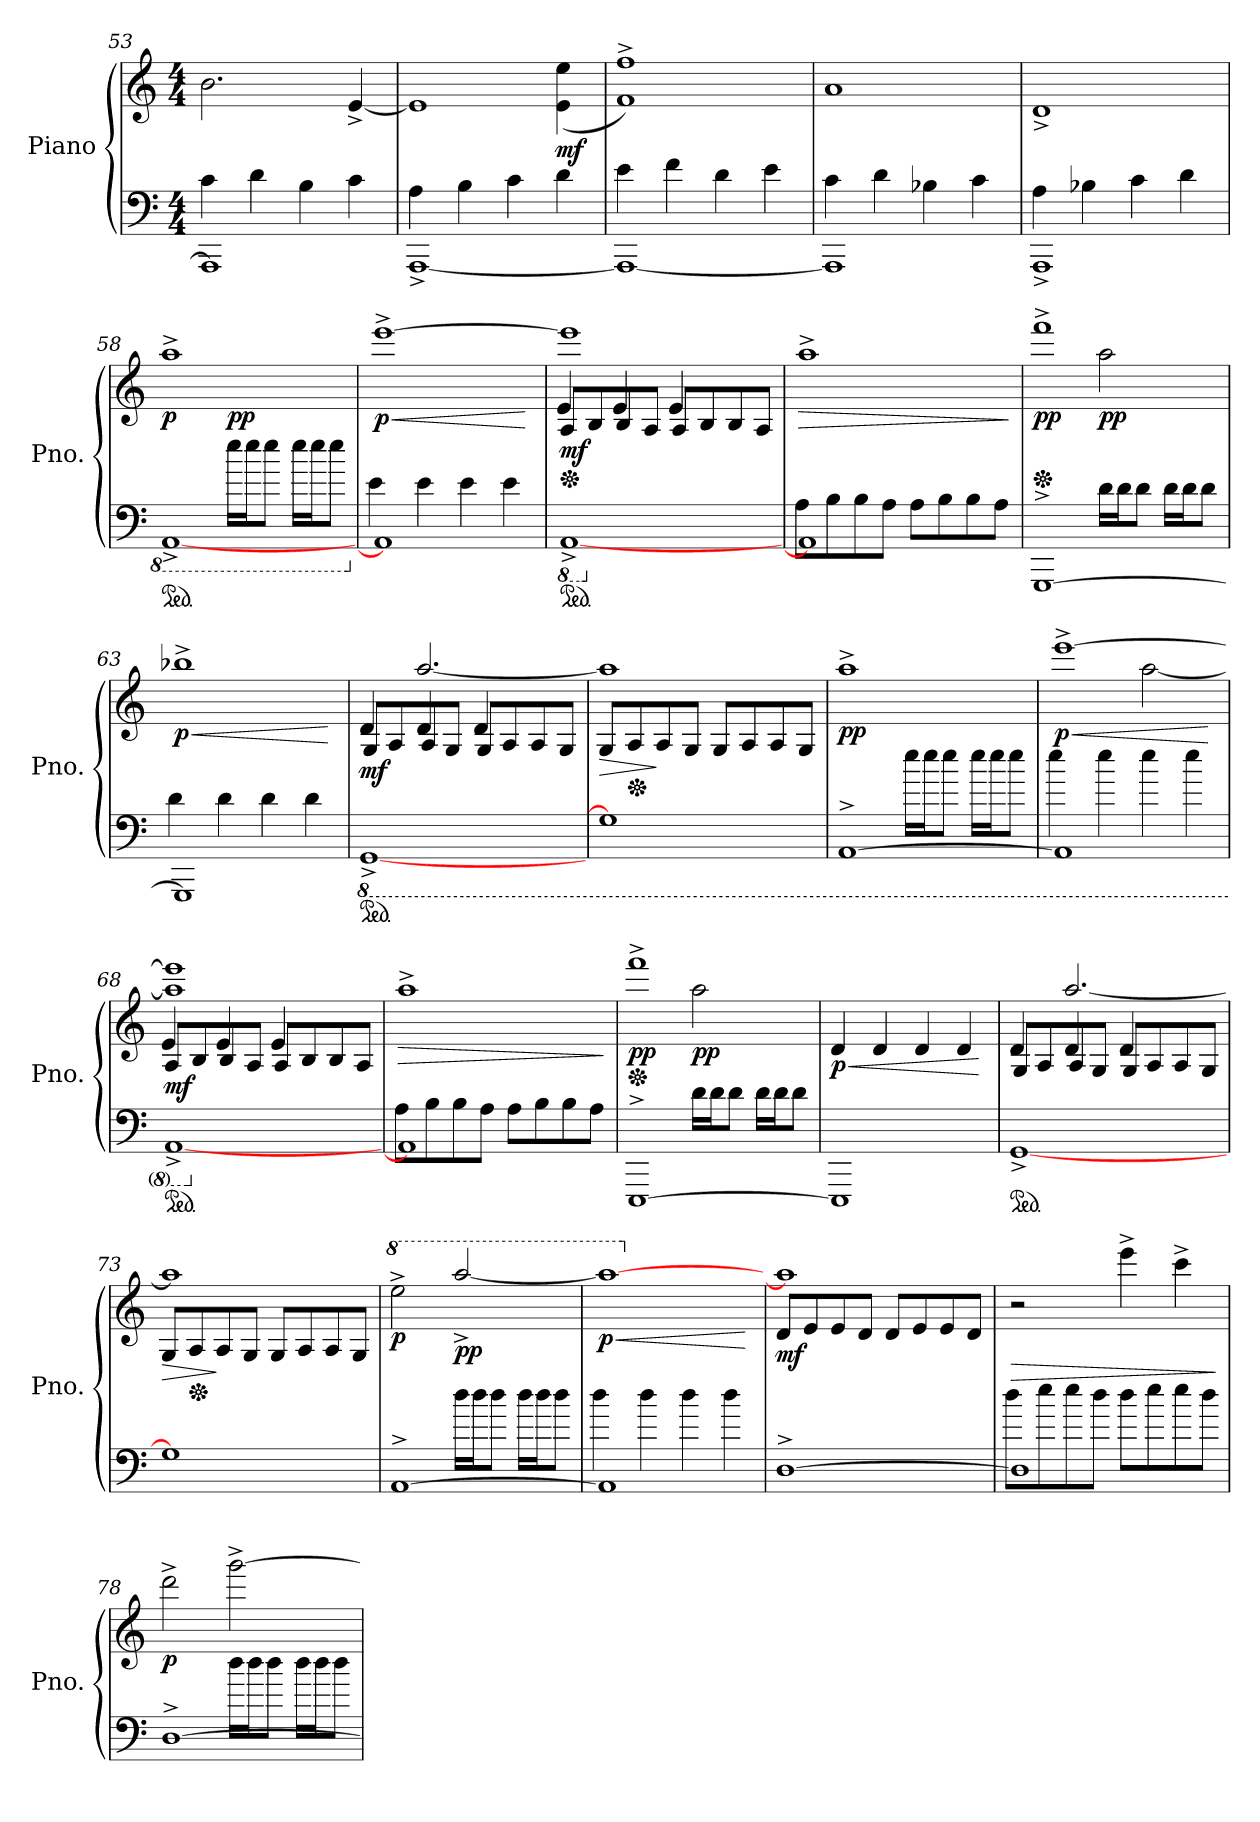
**kern	**kern	**dynam
*part1	*part1	*part1
*staff2	*staff1	*staff1/2
*I"Piano	*	*
*I'Pno.	*	*
*clefF4	*clefG2	*
*k[]	*k[]	*
*M4/4	*M4/4	*
=53	=53	=53
*^	*	*
4c\	1AAA]	2.b\	.
4d\	.	.	.
4B\	.	.	.
4c\	.	[4e^/	.
=54	=54	=54	=54
*	*	*^	*
4A\	[1AAA^	1e]	2.ryy	.
4B\	.	.	.	.
4c\	.	.	.	.
!	!	!	!	!LO:DY:b
4d\	.	.	(>4e\ 4ee\	mf
*	*	*v	*v	*
=55	=55	=55	=55
4e\	1AAA_	1f^ 1ff^)	.
4f\	.	.	.
4d\	.	.	.
4e\	.	.	.
=56	=56	=56	=56
4c\	1AAA]	1a	.
4d\	.	.	.
4B-X\	.	.	.
4c\	.	.	.
!!LO:LB:g=z
=57	=57	=57	=57
4A\	1AAA^	1d^	.
4B-X\	.	.	.
4c\	.	.	.
4d\	.	.	.
=58	=58	=58	=58
*8ba	*	*	*
*ped	*	*	*
!	!	!	!LO:DY:b
*	*	*^	*
2ryy	[1AAA^	1aa^	2ryy	p
!	!	!	!	!LO:DY:b
16e\LL	.	.	2ryy	pp
16e\J	.	.	.	.
8e\J	.	.	.	.
16e\LL	.	.	.	.
16e\J	.	.	.	.
8e\J	.	.	.	.
*	*	*v	*v	*
=59	=59	=59	=59
*X8ba	*	*	*
*	*	*^	*
!	!	!	!	!LO:HP:b
!	!	!	!	!LO:DY:n=1:b
*	*	*v	*v	*
1AA]	4e\	[1eee^	< p
.	4e\	.	.
.	4e\	.	.
.	4e\	.	.
*v	*v	*	*
.	.	[
=60	=60	=60
*8ba	*	*
*ped	*	*
*	*Xped	*
*	*^	*
*	*	*^	*
!	!	!	!	!LO:DY:b
[1AAA^	1eee]	8A/L	4e/	mf
.	.	8B/	.	.
.	.	8B/	4e/	.
.	.	8A/J	.	.
.	.	8A/L	4e/	.
.	.	8B/	.	.
.	.	8B/	4ryy	.
.	.	8A/J	.	.
*	*v	*v	*v	*
=61	=61	=61
*X8ba	*	*
*^	*^	*
!	!	!	!	!LO:HP:b
*	*	*v	*v	*
1AA]	8A\L	1aa^	>
.	8B\	.	.
.	8B\	.	.
.	8A\J	.	.
.	8A\L	.	.
.	8B\	.	.
.	8B\	.	.
.	8A\J	.	.
*v	*v	*	*
.	.	]
!!LO:LB:g=z
=62	=62	=62
*^	*	*
*	*	*Xped	*
*	*	*^	*
!	!	!	!	!LO:DY:b
!	!	!	!	!LO:DY:n=1:b
[1GGG^	2ryy	1fff^	2ryy	p p
!	!	!	!	!LO:DY:n=2:b
.	16d\LL	.	2aa\	pp
.	16d\J	.	.	.
.	8d\J	.	.	.
.	16d\LL	.	.	.
.	16d\J	.	.	.
.	8d\J	.	.	.
*	*	*v	*v	*
=63	=63	=63	=63
!	!	!	!LO:HP:b
!	!	!	!LO:DY:n=1:b
1GGG]	4d\	1bb-X^	< p
.	4d\	.	.
.	4d\	.	.
.	4d\	.	.
*v	*v	*	*
.	.	[
=64	=64	=64
*ped	*	*
*8ba	*	*
*	*^	*
*	*	*^	*
!	!	!	!	!LO:DY:b
[1GGG^	4d/	4ryy	8G/L	mf
.	.	.	8A/	.
.	4d/	[2.aa/	8A/	.
.	.	.	8G/J	.
.	4d/	.	8G/L	.
.	.	.	8A/	.
.	4ryy	.	8A/	.
.	.	.	8G/J	.
=65	=65	=65	=65	=65
!	!	!	!	!LO:HP:b
*	*	*v	*v	*
1GG]	1aa]	8G/L	>
*	*Xped	*	*
.	.	8A/	.
.	.	8A/	]
.	.	8G/J	.
.	.	8G/L	.
.	.	8A/	.
.	.	8A/	.
.	.	8G/J	.
*	*v	*v	*
!!LO:LB:g=z
=66	=66	=66
*^	*	*
*	*	*X8ba	*
*	*	*^	*
!	!	!	!	!LO:DY:b
!	!	!	!	!LO:DY:n=1:b
*	*	*v	*v	*
[1AAA^	2ryy	1aa^	p p
.	16e\LL	.	.
.	16e\J	.	.
.	8e\J	.	.
.	16e\LL	.	.
.	16e\J	.	.
.	8e\J	.	.
=67	=67	=67	=67
!	!	!	!LO:HP:b
*	*	*^	*
!	!	!	!	!LO:DY:n=1:b
1AAA]	4e\	[1eee^	2ryy	< p
.	4e\	.	.	.
.	4e\	.	[2aa\	.
.	4e\	.	.	.
*v	*v	*	*	*
*	*v	*v	*
.	.	[
=68	=68	=68
*8ba	*	*
*ped	*	*
*	*^	*
*	*	*^	*
!	!	!	!	!LO:DY:b
[1AAA^	1aa] 1eee]	8A/L	4e/	mf
.	.	8B/	.	.
.	.	8B/	4e/	.
.	.	8A/J	.	.
.	.	8A/L	4e/	.
.	.	8B/	.	.
.	.	8B/	4ryy	.
.	.	8A/J	.	.
*	*v	*v	*v	*
=69	=69	=69
*X8ba	*	*
*^	*^	*
!	!	!	!	!LO:HP:b
*	*	*v	*v	*
1AA]	8A\L	1aa^	>
.	8B\	.	.
.	8B\	.	.
.	8A\J	.	.
.	8A\L	.	.
.	8B\	.	.
.	8B\	.	.
.	8A\J	.	.
*v	*v	*	*
.	.	]
!!LO:LB:g=z
=70	=70	=70
*^	*	*
*	*	*Xped	*
*	*	*^	*
!	!	!	!	!LO:DY:b
!	!	!	!	!LO:DY:n=1:b
[1EEE^	2ryy	1fff^	2ryy	p p
!	!	!	!	!LO:DY:n=2:b
.	16d\LL	.	2aa\	pp
.	16d\J	.	.	.
.	8d\J	.	.	.
.	16d\LL	.	.	.
.	16d\J	.	.	.
.	8d\J	.	.	.
*	*	*v	*v	*
=71	=71	=71	=71
!	!	!	!LO:HP:b
!	!	!	!LO:DY:n=1:b
*v	*v	*	*
1EEE]	4d/	< p
.	4d/	.
.	4d/	.
.	4d/	.
.	.	[
=72	=72	=72
*ped	*	*
*8ba	*	*
*	*^	*
*	*	*^	*
!	!	!	!	!LO:DY:b
!	!	!	!	!LO:DY:n=1:b
[1GGG^	4d/	4ryy	8G/L	mf mf
.	.	.	8A/	.
.	4d/	[2.aa/	8A/	.
.	.	.	8G/J	.
.	4d/	.	8G/L	.
.	.	.	8A/	.
.	4ryy	.	8A/	.
.	.	.	8G/J	.
=73	=73	=73	=73	=73
!	!	!	!	!LO:HP:b
*	*	*v	*v	*
1GG]	1aa]	8G/L	>
*	*Xped	*	*
.	.	8A/	.
.	.	8A/	]
.	.	8G/J	.
.	.	8G/L	.
.	.	8A/	.
.	.	8A/	.
.	.	8G/J	.
*	*v	*v	*
!!LO:PB:g=z
=74	=74	=74
*^	*	*
*	*	*X8ba	*
*	*	*8va	*
*	*	*^	*
!	!	!	!	!LO:DY:b
*	*	*v	*v	*
[1AAA^	2ryy	2eee^\	p
!	!	!	!LO:DY:b
.	16d\LL	[2aaa^/	pp
.	16d\J	.	.
.	8d\J	.	.
.	16d\LL	.	.
.	16d\J	.	.
.	8d\J	.	.
=75	=75	=75	=75
!	!	!	!LO:HP:b
!	!	!	!LO:DY:n=1:b
1AAA]	4d\	1aaa_	< p
.	4d\	.	.
.	4d\	.	.
.	4d\	.	.
*v	*v	*	*
.	.	[
=76	=76	=76
*	*X8va	*
*	*^	*
!	!	!	!LO:DY:b
[1DD^	1aa]	8d/L	mf
.	.	8e/	.
.	.	8e/	.
.	.	8d/J	.
.	.	8d/L	.
.	.	8e/	.
.	.	8e/	.
.	.	8d/J	.
=77	=77	=77	=77
*^	*	*	*
!	!	!	!	!LO:HP:b
*	*	*v	*v	*
1DD]	8d\L	2r	>
.	8e\	.	.
.	8e\	.	.
.	8d\J	.	.
.	8d\L	4eee^\	.
.	8e\	.	.
.	8e\	4ccc^\	.
.	8d\J	.	.
*v	*v	*	*
.	.	]
!!LO:LB:g=z
=78	=78	=78
*^	*	*
!	!	!	!LO:DY:b
[1DD^	2ryy	2ddd^\	p
.	16d\LL	[2ggg^\	.
.	16d\J	.	.
.	8d\J	.	.
.	16d\LL	.	.
.	16d\J	.	.
.	8d\J	.	.
*v	*v	*	*
=	=	=
*-	*-	*-
